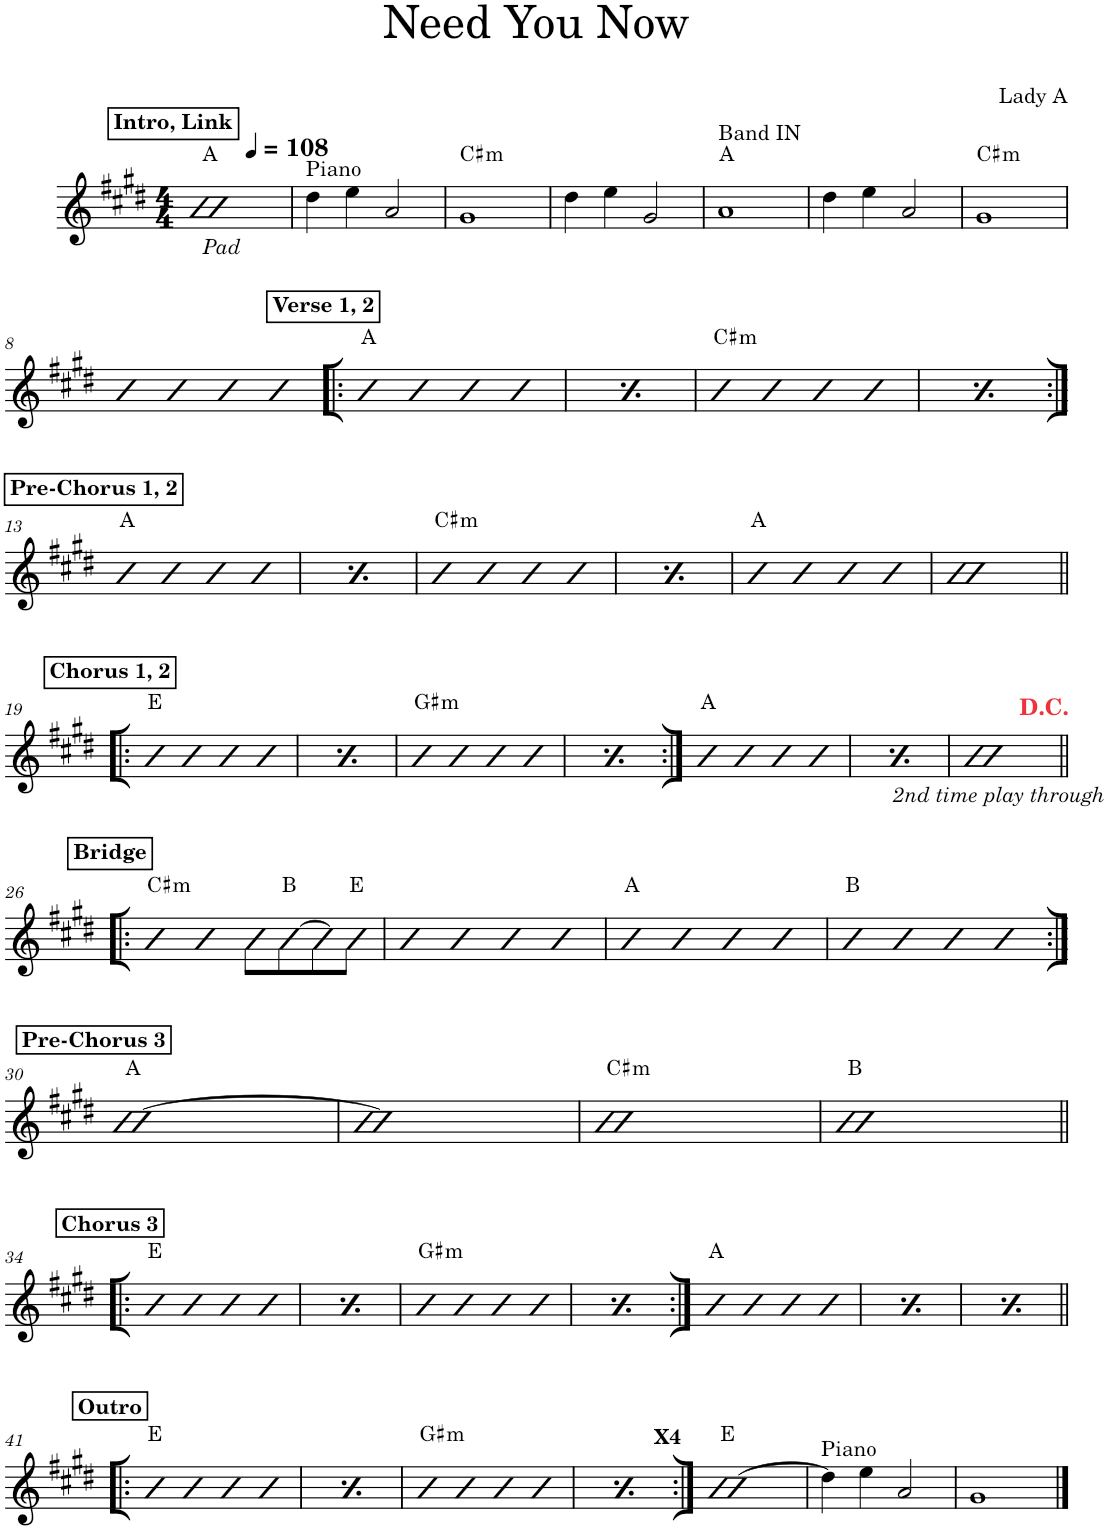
**kern	**harte
*part1	*part1
*staff1	*
*I"Piano	*
*I'Pno.	*
*clefG2	*
*k[f#c#g#d#]	*
*M4/4	*
*MM108	*
!!LO:REH:place=s1:a:B:cj:t=Intro, Link
=1	=1
!LO:TX:b:i:t=Pad	!
1b	A:maj
=2	=2
!LO:TX:a:t=Piano	!
4dd#\	.
4ee\	.
2a/	.
=3	=3
!	!LO:H:kt=m
1g#	C#:min
=4	=4
4dd#\	.
4ee\	.
2g#/	.
=5	=5
!LO:TX:a:t=Band IN	!
1a	A:maj
=6	=6
4dd#\	.
4ee\	.
2a/	.
=7	=7
!	!LO:H:kt=m
1g#	C#:min
!!LO:LB:g=z
=8	=8
4b	.
4b	.
4b	.
4b	.
!!LO:REH:place=s1:a:B:cj:t=Verse 1, 2
=9!|:	=9!|:
4b	A:maj
4b	.
4b	.
4b	.
!!LO:REH:place=s1:a:B:cj:t=Verse 1, 2
=10	=10
4b	A:maj
4b	.
4b	.
4b	.
=11	=11
!	!LO:H:kt=m
4b	C#:min
4b	.
4b	.
4b	.
=12	=12
!	!LO:H:kt=m
4b	C#:min
4b	.
4b	.
4b	.
!!LO:LB:g=z
!!LO:REH:place=s1:a:B:cj:t=Pre-Chorus 1, 2
=13:|!	=13:|!
4b	A:maj
4b	.
4b	.
4b	.
!!LO:REH:place=s1:a:B:cj:t=Pre-Chorus 1, 2
=14	=14
4b	A:maj
4b	.
4b	.
4b	.
=15	=15
!	!LO:H:kt=m
4b	C#:min
4b	.
4b	.
4b	.
=16	=16
!	!LO:H:kt=m
4b	C#:min
4b	.
4b	.
4b	.
=17	=17
4b	A:maj
4b	.
4b	.
4b	.
=18	=18
1b	.
!!LO:LB:g=z
!!LO:REH:place=s1:a:B:cj:t=Chorus 1, 2
=19!|:	=19!|:
4b	E:maj
4b	.
4b	.
4b	.
!!LO:REH:place=s1:a:B:cj:t=Chorus 1, 2
=20	=20
4b	E:maj
4b	.
4b	.
4b	.
=21	=21
!	!LO:H:kt=m
4b	G#:min
4b	.
4b	.
4b	.
=22	=22
!	!LO:H:kt=m
4b	G#:min
4b	.
4b	.
4b	.
=23:|!	=23:|!
4b	A:maj
4b	.
4b	.
4b	.
=24	=24
4b	A:maj
4b	.
4b	.
4b	.
=25	=25
!LO:TX:b:i:t=2nd time play through	!
1b	.
!!LO:LB:g=z
!!LO:REH:place=s1:a:B:cj:t=Bridge
=26!|:	=26!|:
!	!LO:H:kt=m
4b	C#:min
4b	.
8b\L	.
[8b\	B:maj
8b\]	.
8b\J	E:maj
=27	=27
4b	.
4b	.
4b	.
4b	.
=28	=28
4b	A:maj
4b	.
4b	.
4b	.
=29	=29
4b	B:maj
4b	.
4b	.
4b	.
!!LO:LB:g=z
!!LO:REH:place=s1:a:B:cj:t=Pre-Chorus 3
=30:|!	=30:|!
[1b	A:maj
=31	=31
1b]	.
=32	=32
!	!LO:H:kt=m
1b	C#:min
=33	=33
1b	B:maj
!!LO:LB:g=z
!!LO:REH:place=s1:a:B:cj:t=Chorus 3
=34!|:	=34!|:
4b	E:maj
4b	.
4b	.
4b	.
!!LO:REH:place=s1:a:B:cj:t=Chorus 3
=35	=35
4b	E:maj
4b	.
4b	.
4b	.
=36	=36
!	!LO:H:kt=m
4b	G#:min
4b	.
4b	.
4b	.
=37	=37
!	!LO:H:kt=m
4b	G#:min
4b	.
4b	.
4b	.
=38:|!	=38:|!
4b	A:maj
4b	.
4b	.
4b	.
=39	=39
4b	A:maj
4b	.
4b	.
4b	.
=40	=40
4b	A:maj
4b	.
4b	.
4b	.
!!LO:LB:g=z
!!LO:REH:place=s1:a:B:cj:t=Outro
=41!|:	=41!|:
4b	E:maj
4b	.
4b	.
4b	.
!!LO:REH:place=s1:a:B:cj:t=Outro
=42	=42
4b	E:maj
4b	.
4b	.
4b	.
=43	=43
!	!LO:H:kt=m
4b	G#:min
4b	.
4b	.
4b	.
=44	=44
!	!LO:H:kt=m
4b	G#:min
4b	.
4b	.
4b	.
=45:|!	=45:|!
[1dd#	E:maj
=46	=46
!LO:TX:a:t=Piano	!
4dd#\]	.
4ee\	.
2a/	.
=47	=47
1g#	.
==	==
*-	*-
